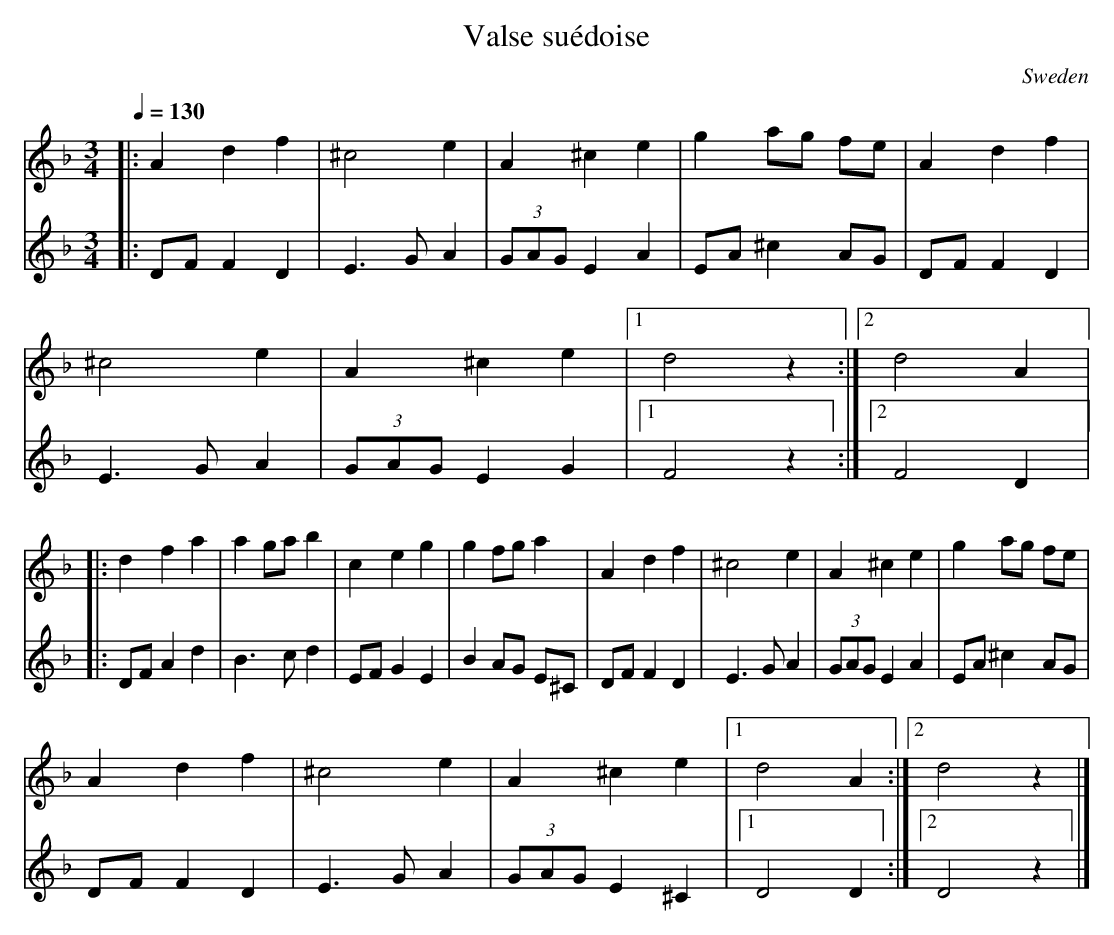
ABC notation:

X:1
T:Valse suédoise
O:Sweden
M:3/4
Q:1/4=130
K:Dm
V:1
|: A2 d2 f2| ^c4 e2| A2 ^c2 e2| g2 ag fe| A2 d2 f2|
^c4 e2| A2 ^c2 e2|1 d4z2 :|2 d4A2|:
d2f2a2| a2gab2| c2e2g2| g2fga2| A2d2f2| ^c4e2| A2^c2e2| g2ag fe|
A2d2f2| ^c4e2| A2^c2e2|1 d4A2 :|2 d4z2 |]
V:2
|: DF F2 D2 | E3G A2 | (3GAG E2A2 | EA ^c2 AG | DF F2D2 | E3G A2 |
(3GAG E2G2 |1 F4z2 :|2 F4D2 |:
DFA2d2 | B3cd2 | EFG2E2 | B2AG E^C |
DFF2D2 | E3GA2 | (3GAG E2A2 | EA^c2AG | DFF2D2 | E3GA2 |
(3GAG E2^C2 |1 D4D2 :|2 D4z2 |]
